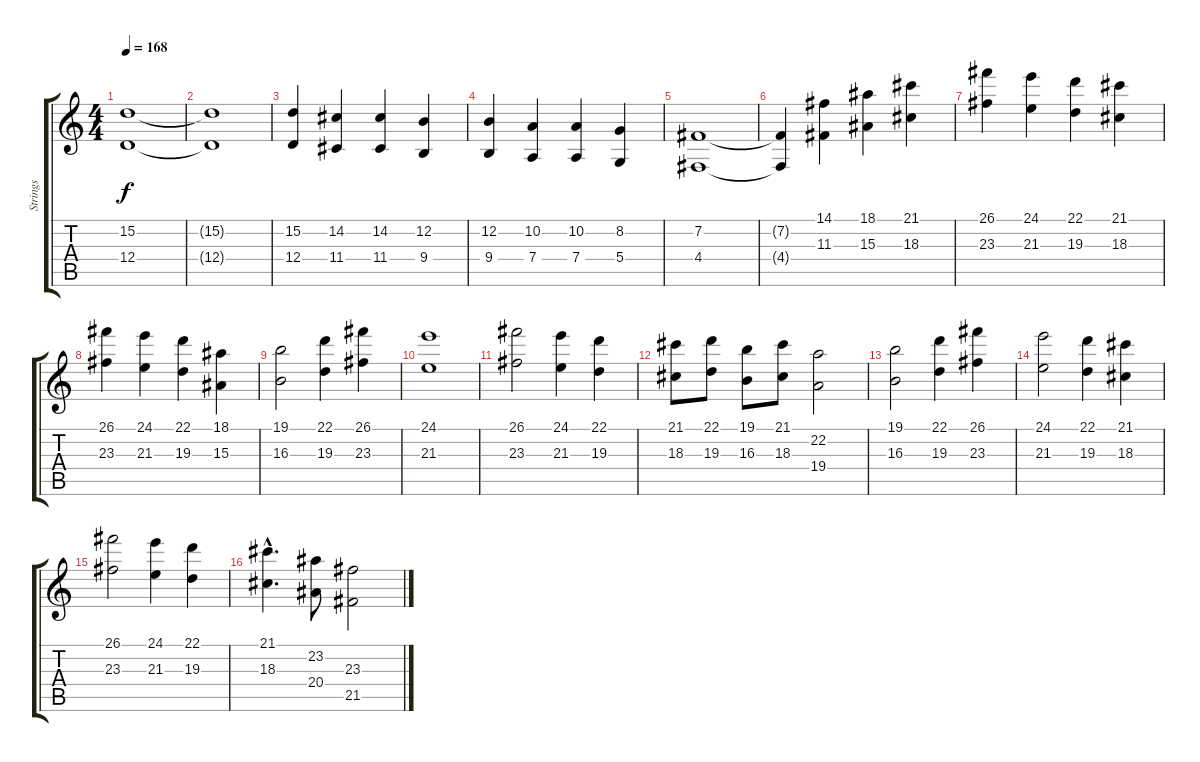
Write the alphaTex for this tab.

\track ("Strings" "Strings") {instrument stringensemble1}
\staff {score tabs}
\tuning (E4 B3 G3 D3 A2 E2) {hide}
\ts (4 4)
\tempo 168
\clef g2
\ks c
(15.2 12.4).1{dy f} |
(15.2{t} 12.4{t}).1 |
\section ("" "")
(15.2 12.4).4 (14.2 11.4).4 (14.2 11.4).4 (12.2 9.4).4 |
(12.2 9.4).4 (10.2 7.4).4 (10.2 7.4).4 (8.2 5.4).4 |
(7.2 4.4).1 |
(7.2{t} 4.4{t}).4 (14.1 11.3).4 (18.1 15.3).4 (21.1 18.3).4 |
(26.1 23.3).4 (24.1 21.3).4 (22.1 19.3).4 (21.1 18.3).4 |
(26.1 23.3).4 (24.1 21.3).4 (22.1 19.3).4 (18.1 15.3).4 |
\section ("" "")
(19.1 16.3).2 (22.1 19.3).4 (26.1 23.3).4 |
(24.1 21.3).1 |
(26.1 23.3).2 (24.1 21.3).4 (22.1 19.3).4 |
(21.1 18.3).8 (22.1 19.3).8 (19.1 16.3).8 (21.1 18.3).8 (22.2 19.4).2 |
\section ("" "")
(19.1 16.3).2 (22.1 19.3).4 (26.1 23.3).4 |
(24.1 21.3).2 (22.1 19.3).4 (21.1 18.3).4 |
(26.1 23.3).2 (24.1 21.3).4 (22.1 19.3).4 |
(21.1{hac} 18.3{hac}).4{d} (23.2 20.4).8 (23.3 21.5).2
